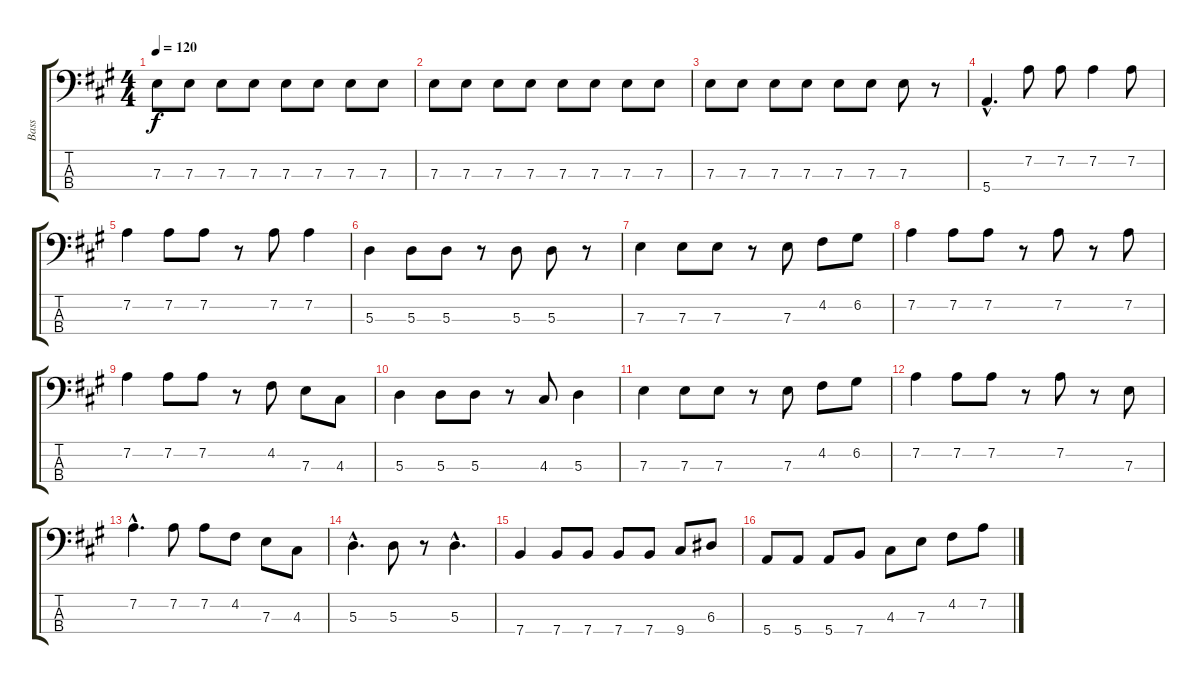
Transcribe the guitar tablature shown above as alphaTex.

\track ("Bass" "Bass") {instrument electricbassfinger}
\staff {score tabs}
\tuning (G2 D2 A1 E1) {hide}
\ts (4 4)
\tempo 120
\clef f4
\ks a
7.3.8{dy f} 7.3.8 7.3.8 7.3.8 7.3.8 7.3.8 7.3.8 7.3.8 |
7.3.8 7.3.8 7.3.8 7.3.8 7.3.8 7.3.8 7.3.8 7.3.8 |
7.3.8 7.3.8 7.3.8 7.3.8 7.3.8 7.3.8 7.3.8 r.8 |
5.4{hac}.4{d} 7.2.8 7.2.8 7.2.4 7.2.8 |
7.2.4 7.2.8 7.2.8 r.8 7.2.8 7.2.4 |
5.3.4 5.3.8 5.3.8 r.8 5.3.8 5.3.8 r.8 |
7.3.4 7.3.8 7.3.8 r.8 7.3.8 4.2.8 6.2.8 |
7.2.4 7.2.8 7.2.8 r.8 7.2.8 r.8 7.2.8 |
7.2.4 7.2.8 7.2.8 r.8 4.2.8 7.3.8 4.3.8 |
5.3.4 5.3.8 5.3.8 r.8 4.3.8 5.3.4 |
7.3.4 7.3.8 7.3.8 r.8 7.3.8 4.2.8 6.2.8 |
7.2.4 7.2.8 7.2.8 r.8 7.2.8 r.8 7.3.8 |
7.2{hac}.4{d} 7.2.8 7.2.8 4.2.8 7.3.8 4.3.8 |
5.3{hac}.4{d} 5.3.8 r.8 5.3{hac}.4{d} |
7.4.4 7.4.8 7.4.8 7.4.8 7.4.8 9.4.8 6.3.8 |
5.4.8 5.4.8 5.4.8 7.4.8 4.3.8 7.3.8 4.2.8 7.2.8
